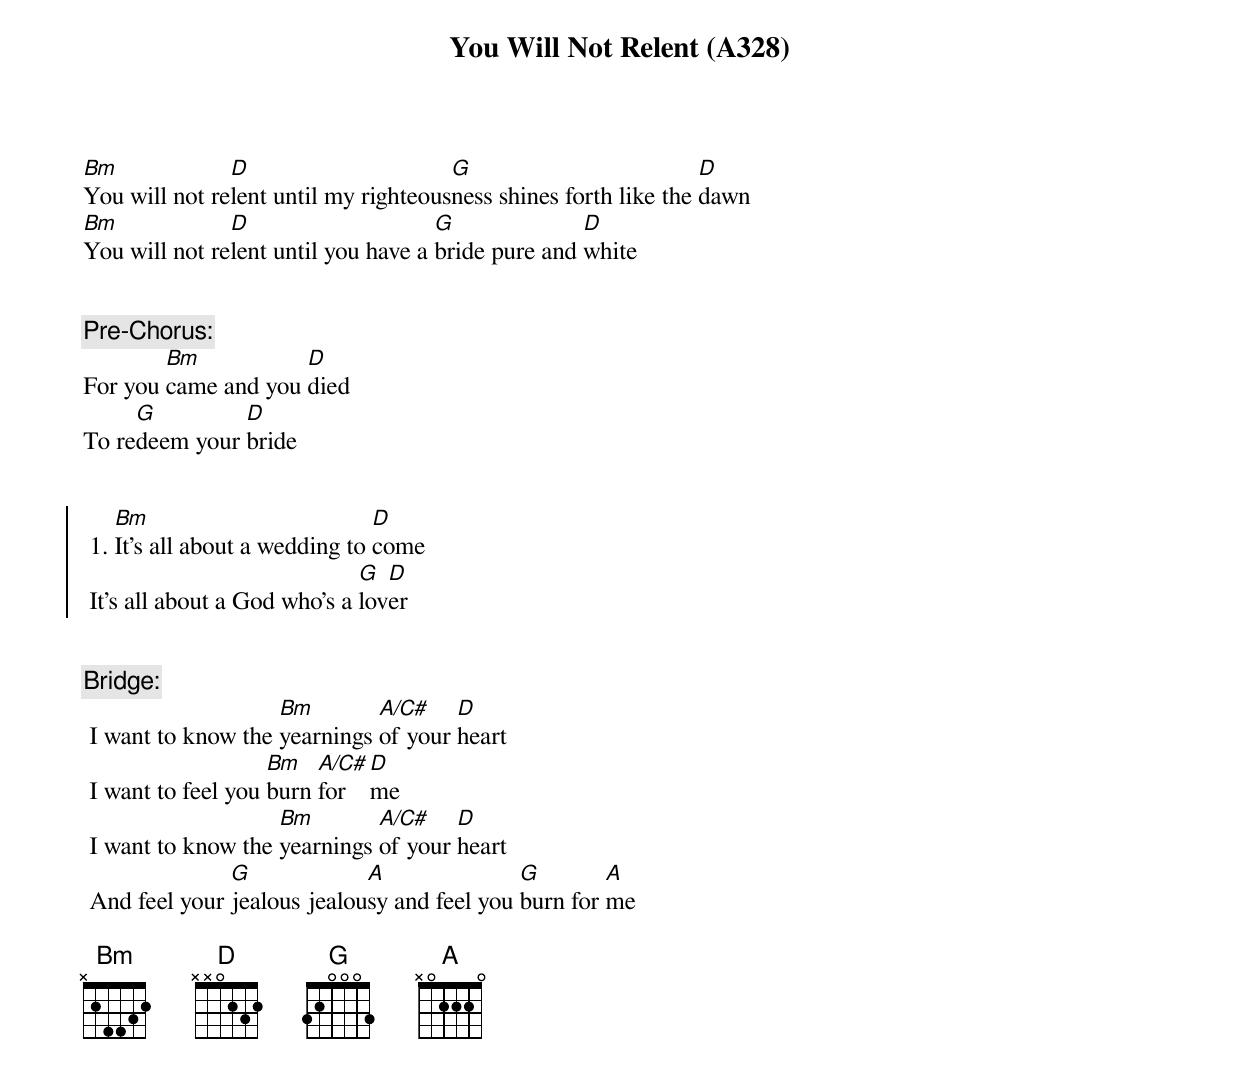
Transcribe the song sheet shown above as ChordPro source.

{title: You Will Not Relent (A328)}
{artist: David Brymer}

[Bm]You will not re[D]lent until my righteous[G]ness shines forth like the [D]dawn
[Bm]You will not re[D]lent until you have a [G]bride pure and [D]white


{comment: Pre-Chorus:}
For you [Bm]came and you [D]died
To re[G]deem your [D]bride


{soc}
 1. [Bm]It's all about a wedding to [D]come
 It's all about a God who's a [G]lov[D]er
 {eoc}


{comment: Bridge:}
 I want to know the [Bm]yearnings [A/C#]of your [D]heart
 I want to feel you [Bm]burn [A/C#]for [D]me
 I want to know the [Bm]yearnings [A/C#]of your [D]heart
 And feel your [G]jealous jealou[A]sy and feel you [G]burn for [A]me

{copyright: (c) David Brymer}
